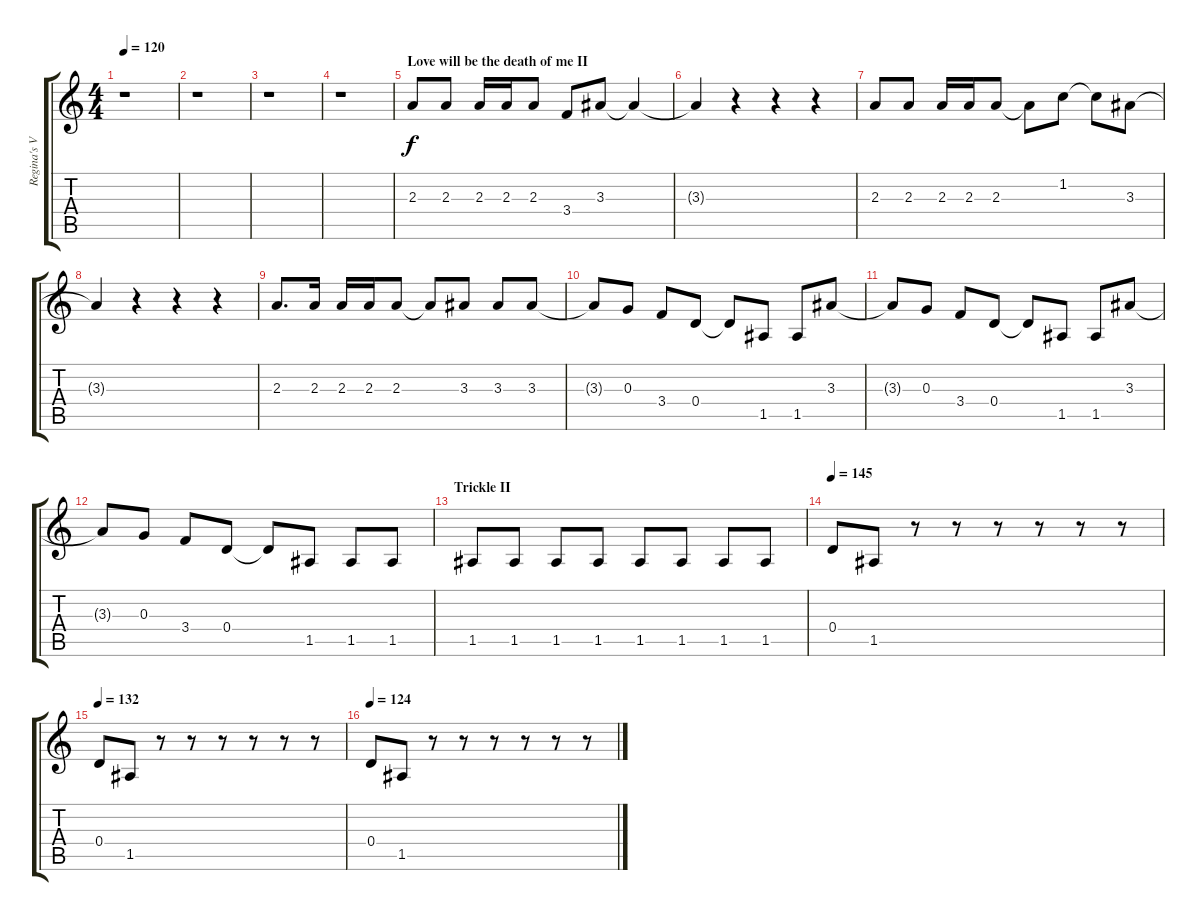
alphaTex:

\track ("Regina's Voice" "Regina's V") {instrument distortionguitar}
\staff {score tabs}
\tuning (E4 B3 G3 D3 A2 E2) {hide}
\ts (4 4)
\tempo 120
\clef g2
\ks c
r.1{dy f} |
r.1 |
r.1 |
r.1 |
\section ("" "Love will be the death of me II")
2.3.8 2.3.8 2.3.16 2.3.16 2.3.8 3.4.8 3.3.8 3.3{t}.4 |
3.3{t}.4 r.4 r.4 r.4 |
2.3.8 2.3.8 2.3.16 2.3.16 2.3.8 2.3{t}.8 1.2.8 1.2{t}.8 3.3.8 |
3.3{t}.4 r.4 r.4 r.4 |
2.3.8{d} 2.3.16 2.3.16 2.3.16 2.3.8 2.3{t}.8 3.3.8 3.3.8 3.3.8 |
3.3{t}.8 0.3.8 3.4.8 0.4.8 0.4{t}.8 1.5.8 1.5.8 3.3.8 |
3.3{t}.8 0.3.8 3.4.8 0.4.8 0.4{t}.8 1.5.8 1.5.8 3.3.8 |
3.3{t}.8 0.3.8 3.4.8 0.4.8 0.4{t}.8 1.5.8 1.5.8 1.5.8 |
\section ("" "Trickle II")
1.5.8 1.5.8 1.5.8 1.5.8 1.5.8 1.5.8 1.5.8 1.5.8 |
\tempo 145
0.4.8 1.5.8 r.8 r.8 r.8 r.8 r.8 r.8 |
\tempo 132
0.4.8 1.5.8 r.8 r.8 r.8 r.8 r.8 r.8 |
\tempo 124
0.4.8 1.5.8 r.8 r.8 r.8 r.8 r.8 r.8
